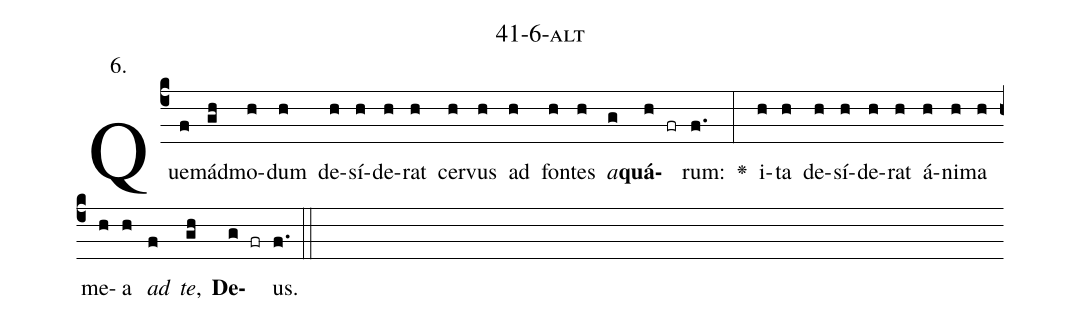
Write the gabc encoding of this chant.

name: 41-6-alt;
annotation: 6.;
%%
(c4)Quem(f)ád(gh)mo(h)dum(h) de(h)sí(h)de(h)rat(h) cer(h)vus(h) ad(h) fon(h)tes(h) <i>a</i>(g)<b>quá</b>(h fr)rum:(f.) <v>\greheightstar</v>(:) i(h)ta(h) de(h)sí(h)de(h)rat(h) á(h)ni(h)ma(h) me(h)a(h) <i>ad</i>(f) <i>te</i>,(gh) <b>De</b>(g fr)us.(f.) (::)


%E(h) u(h) o(f) u(gh) a(g) e.(f.) (::)
